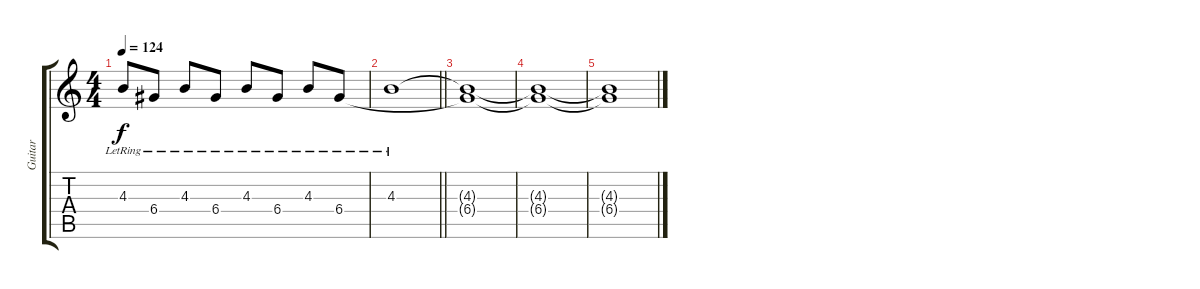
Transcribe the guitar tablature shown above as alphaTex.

\track ("Guitar" "Guitar") {instrument acousticguitarnylon}
\staff {score tabs}
\tuning (E4 B3 G3 D3 A2 E2) {hide}
\ts (4 4)
\tempo 124
\clef g2
\ks c
4.3{lr}.8{dy f} 6.4{lr}.8 4.3{lr}.8 6.4{lr}.8 4.3{lr}.8 6.4{lr}.8 4.3{lr}.8 6.4{lr}.8 |
\barLineRight lightlight
4.3{lr}.1 |
(4.3{t} 6.4{t}).1 |
(4.3{t} 6.4{t}).1 |
(4.3{t} 6.4{t}).1
